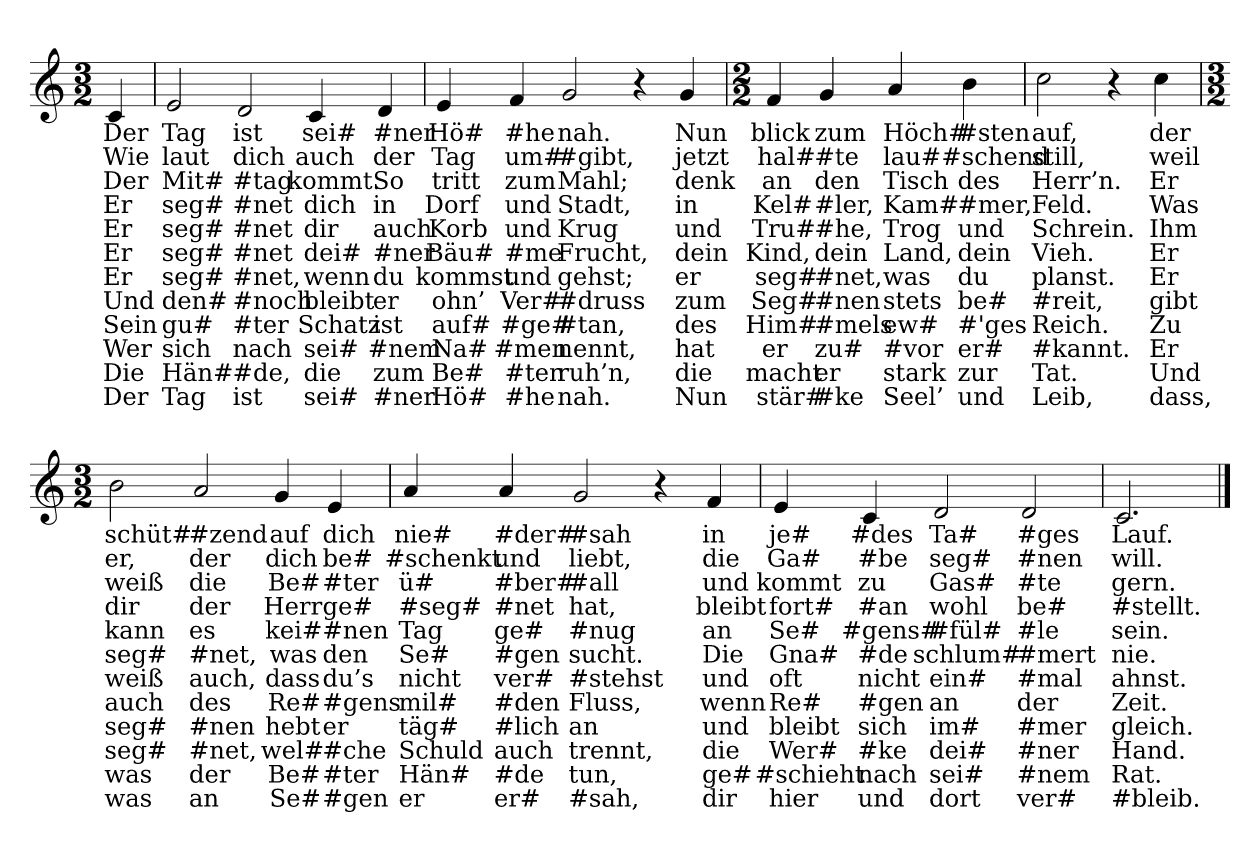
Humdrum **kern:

**kern	**text	**text	**text	**text	**text	**text	**text	**text	**text	**text	**text	**text
*part1	*part1	*part1	*part1	*part1	*part1	*part1	*part1	*part1	*part1	*part1	*part1	*part1
*staff1	*staff1	*staff1	*staff1	*staff1	*staff1	*staff1	*staff1	*staff1	*staff1	*staff1	*staff1	*staff1
*clefG2	*	*	*	*	*	*	*	*	*	*	*	*
*M3/2	*	*	*	*	*	*	*	*	*	*	*	*
=	=	=	=	=	=	=	=	=	=	=	=	=
4c	Der	Wie	Der	Er	Er	Er	Er	Und	Sein	Wer	Die	Der
=	=	=	=	=	=	=	=	=	=	=	=	=
2e	Tag	laut	Mit#	seg#	seg#	seg#	seg#	den#	gu#	sich	Hän#	Tag
2d	ist	dich	#tag	#net	#net	#net	#net,	#noch	#ter	nach	#de,	ist
4c	sei#	auch	kommt.	dich	dir	dei#	wenn	bleibt	Schatz	sei#	die	sei#
4d	#ner	der	So	in	auch	#ner	du	er	ist	#nem	zum	#ner
=	=	=	=	=	=	=	=	=	=	=	=	=
4e	Hö#	Tag	tritt	Dorf	Korb	Bäu#	kommst	ohn’	auf#	Na#	Be#	Hö#
4f	#he	um#	zum	und	und	#me	und	Ver#	#ge#	#men	#ten	#he
2g	nah.	#gibt,	Mahl;	Stadt,	Krug	Frucht,	gehst;	#druss	#tan,	nennt,	ruh’n,	nah.
4r	.	.	.	.	.	.	.	.	.	.	.	.
4g	Nun	jetzt	denk	in	und	dein	er	zum	des	hat	die	Nun
=	=	=	=	=	=	=	=	=	=	=	=	=
*M2/2	*	*	*	*	*	*	*	*	*	*	*	*
4f	blick	hal#	an	Kel#	Tru#	Kind,	seg#	Seg#	Him#	er	macht	stär#
4g	zum	#te	den	#ler,	#he,	dein	#net,	#nen	#mels	zu#	er	#ke
4a	Höch#	lau#	Tisch	Kam#	Trog	Land,	was	stets	ew#	#vor	stark	Seel’
4b	#sten	#schend	des	#mer,	und	dein	du	be#	#'ges	er#	zur	und
=	=	=	=	=	=	=	=	=	=	=	=	=
2cc	auf,	still,	Herr’n.	Feld.	Schrein.	Vieh.	planst.	#reit,	Reich.	#kannt.	Tat.	Leib,
4r	.	.	.	.	.	.	.	.	.	.	.	.
4cc	der	weil	Er	Was	Ihm	Er	Er	gibt	Zu	Er	Und	dass,
=	=	=	=	=	=	=	=	=	=	=	=	=
*M3/2	*	*	*	*	*	*	*	*	*	*	*	*
2b	schüt#	er,	weiß	dir	kann	seg#	weiß	auch	seg#	seg#	was	was
2a	#zend	der	die	der	es	#net,	auch,	des	#nen	#net,	der	an
4g	auf	dich	Be#	Herr	kei#	was	dass	Re#	hebt	wel#	Be#	Se#
4e	dich	be#	#ter	ge#	#nen	den	du’s	#gens	er	#che	#ter	#gen
=	=	=	=	=	=	=	=	=	=	=	=	=
4a	nie#	#schenkt	ü#	#seg#	Tag	Se#	nicht	mil#	täg#	Schuld	Hän#	er
4a	#der#	und	#ber#	#net	ge#	#gen	ver#	#den	#lich	auch	#de	er#
2g	#sah	liebt,	#all	hat,	#nug	sucht.	#stehst	Fluss,	an	trennt,	tun,	#sah,
4r	.	.	.	.	.	.	.	.	.	.	.	.
4f	in	die	und	bleibt	an	Die	und	wenn	und	die	ge#	dir
=	=	=	=	=	=	=	=	=	=	=	=	=
4e	je#	Ga#	kommt	fort#	Se#	Gna#	oft	Re#	bleibt	Wer#	#schieht	hier
4c	#des	#be	zu	#an	#gens#	#de	nicht	#gen	sich	#ke	nach	und
2d	Ta#	seg#	Gas#	wohl	#fül#	schlum#	ein#	an	im#	dei#	sei#	dort
2d	#ges	#nen	#te	be#	#le	#mert	#mal	der	#mer	#ner	#nem	ver#
=	=	=	=	=	=	=	=	=	=	=	=	=
2.c	Lauf.	will.	gern.	#stellt.	sein.	nie.	ahnst.	Zeit.	gleich.	Hand.	Rat.	#bleib.
==	==	==	==	==	==	==	==	==	==	==	==	==
*-	*-	*-	*-	*-	*-	*-	*-	*-	*-	*-	*-	*-
